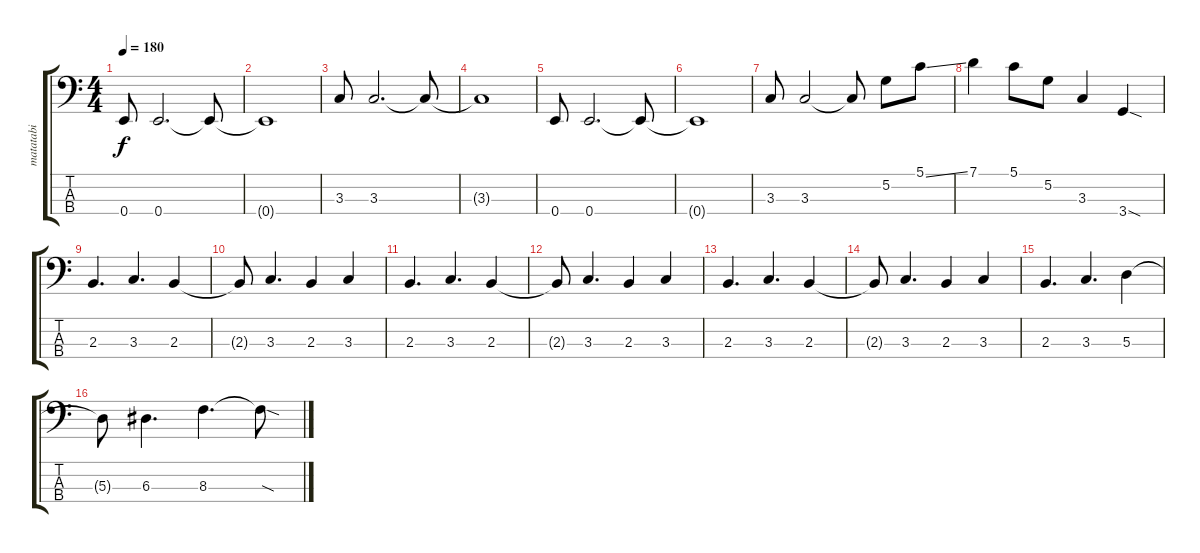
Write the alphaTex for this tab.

\track ("matatabi" "matatabi") {instrument electricbasspick}
\staff {score tabs}
\tuning (G2 D2 A1 E1) {hide}
\ts (4 4)
\tempo 180
\clef f4
\ks c
0.4.8{dy f} 0.4.2{d} 0.4{t}.8 |
0.4{t}.1 |
3.3.8 3.3.2{d} 3.3{t}.8 |
3.3{t}.1 |
0.4.8 0.4.2{d} 0.4{t}.8 |
0.4{t}.1 |
3.3.8 3.3.2 3.3{t}.8 5.2.8 5.1{ss}.8 |
7.1.4 5.1.8 5.2.8 3.3.4 3.4{sod}.4 |
2.3.4{d} 3.3.4{d} 2.3.4 |
2.3{t}.8 3.3.4{d} 2.3.4 3.3.4 |
2.3.4{d} 3.3.4{d} 2.3.4 |
2.3{t}.8 3.3.4{d} 2.3.4 3.3.4 |
2.3.4{d} 3.3.4{d} 2.3.4 |
2.3{t}.8 3.3.4{d} 2.3.4 3.3.4 |
2.3.4{d} 3.3.4{d} 5.3.4 |
5.3{t}.8 6.3.4{d} 8.3.4{d} 8.3{sod t}.8
